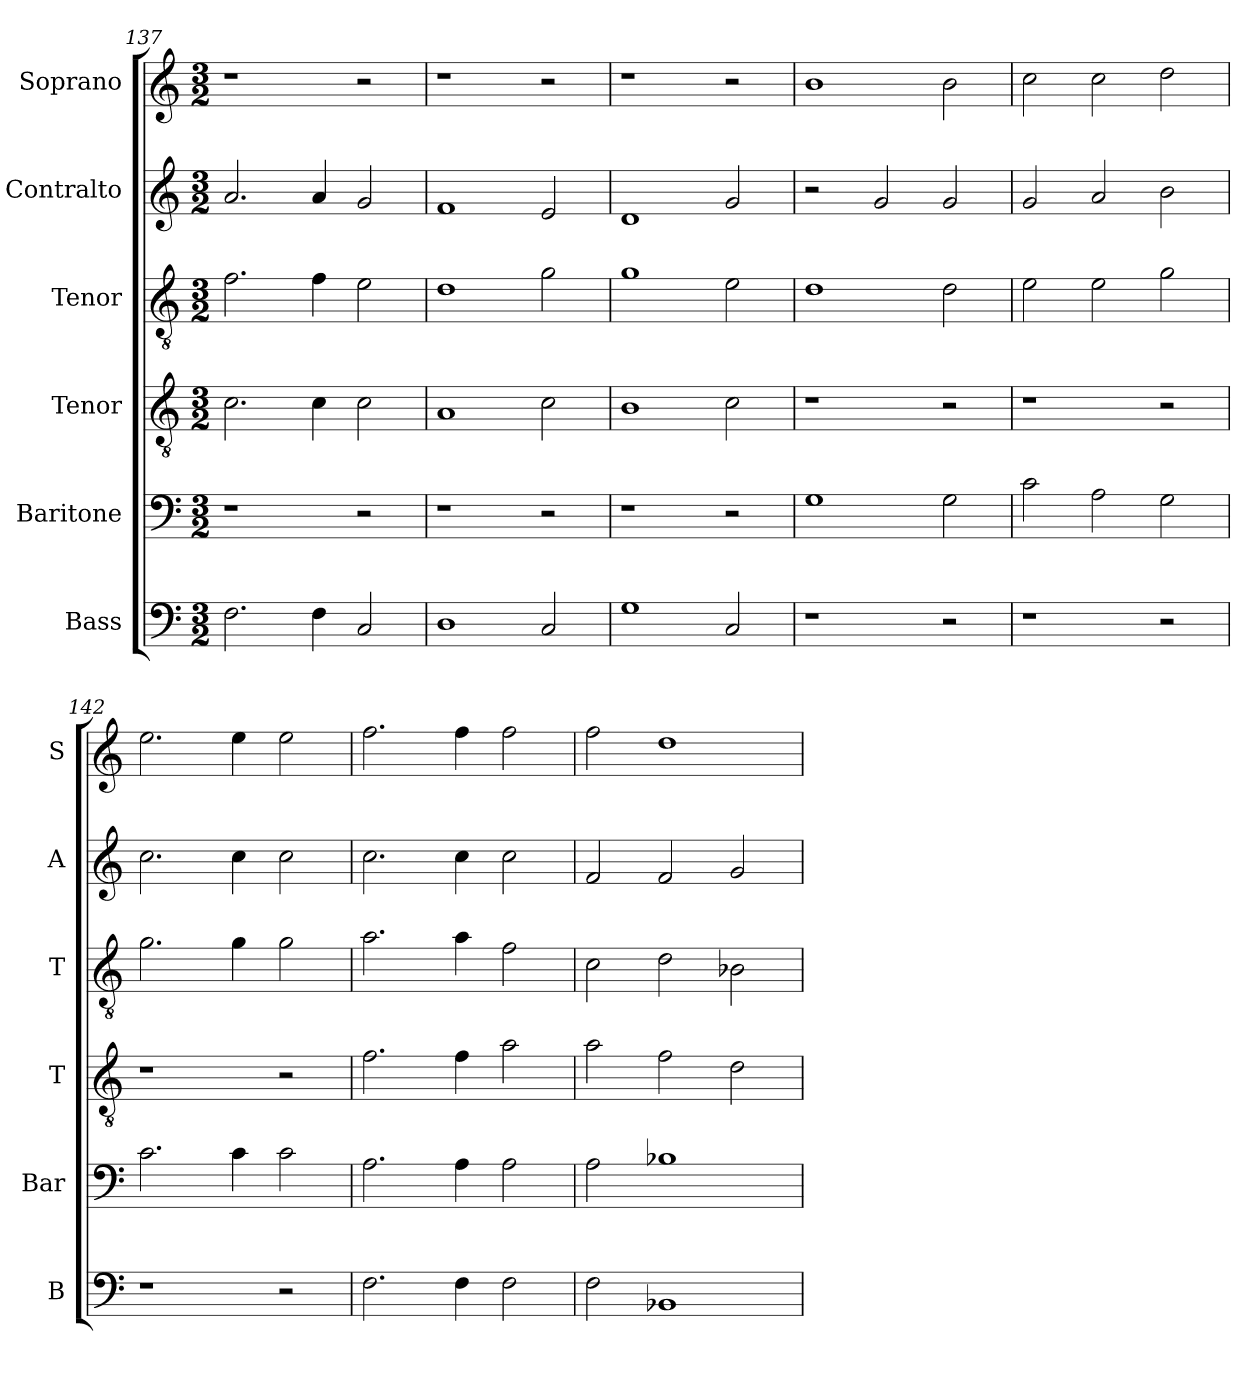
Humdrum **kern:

**kern	**kern	**kern	**kern	**kern	**kern
*part6	*part5	*part4	*part3	*part2	*part1
*staff6	*staff5	*staff4	*staff3	*staff2	*staff1
*I"Bass	*I"Baritone	*I"Tenor	*I"Tenor	*I"Contralto	*I"Soprano
*I'B	*I'Bar	*I'T	*I'T	*I'A	*I'S
*clefF4	*clefF4	*clefGv2	*clefGv2	*clefG2	*clefG2
*k[]	*k[]	*k[]	*k[]	*k[]	*k[]
*G:mix	*G:mix	*G:mix	*G:mix	*G:mix	*G:mix
*M3/2	*M3/2	*M3/2	*M3/2	*M3/2	*M3/2
=137	=137	=137	=137	=137	=137
2.F	1r	2.c	2.f	2.a	1r
4F	.	4c	4f	4a	.
2C	2r	2c	2e	2g	2r
=138	=138	=138	=138	=138	=138
1D	1r	1A	1d	1f	1r
2C	2r	2c	2g	2e	2r
=139	=139	=139	=139	=139	=139
1G	1r	1B	1g	1d	1r
2C	2r	2c	2e	2g	2r
=140	=140	=140	=140	=140	=140
1r	1G	1r	1d	2r	1b
.	.	.	.	2g	.
2r	2G	2r	2d	2g	2b
=141	=141	=141	=141	=141	=141
1r	2c	1r	2e	2g	2cc
.	2A	.	2e	2a	2cc
2r	2G	2r	2g	2b	2dd
=142	=142	=142	=142	=142	=142
1r	2.c	1r	2.g	2.cc	2.ee
.	4c	.	4g	4cc	4ee
2r	2c	2r	2g	2cc	2ee
=143	=143	=143	=143	=143	=143
2.F	2.A	2.f	2.a	2.cc	2.ff
4F	4A	4f	4a	4cc	4ff
2F	2A	2a	2f	2cc	2ff
=144	=144	=144	=144	=144	=144
2F	2A	2a	2c	2f	2ff
1BB-X	1B-X	2f	2d	2f	1dd
.	.	2d	2B-X	2g	.
=	=	=	=	=	=
*-	*-	*-	*-	*-	*-
